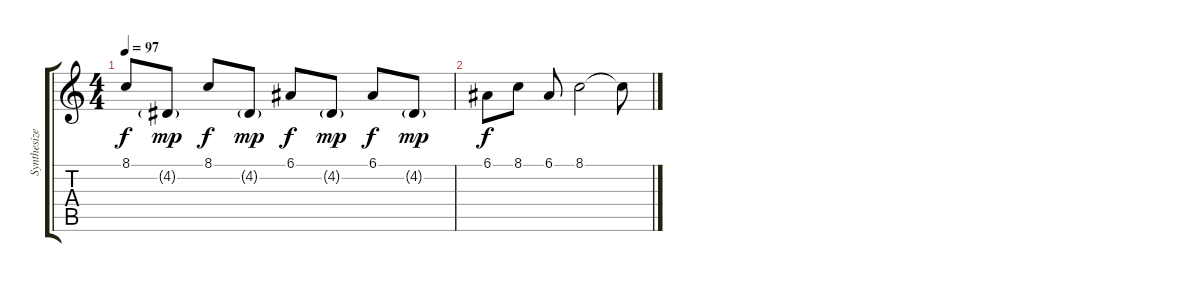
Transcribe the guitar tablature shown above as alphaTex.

\track ("Synthesizer" "Synthesize") {instrument harpsichord}
\staff {score tabs}
\tuning (E4 B3 G3 D3 A2 E2) {hide}
\ts (4 4)
\tempo 97
\clef g2
\ks c
8.1.8{dy f} 4.2{g}.8{dy mp} 8.1.8{dy f} 4.2{g}.8{dy mp} 6.1.8{dy f} 4.2{g}.8{dy mp} 6.1.8{dy f} 4.2{g}.8{dy mp} |
6.1.8{dy f} 8.1.8 6.1.8 8.1.2 8.1{t}.8
